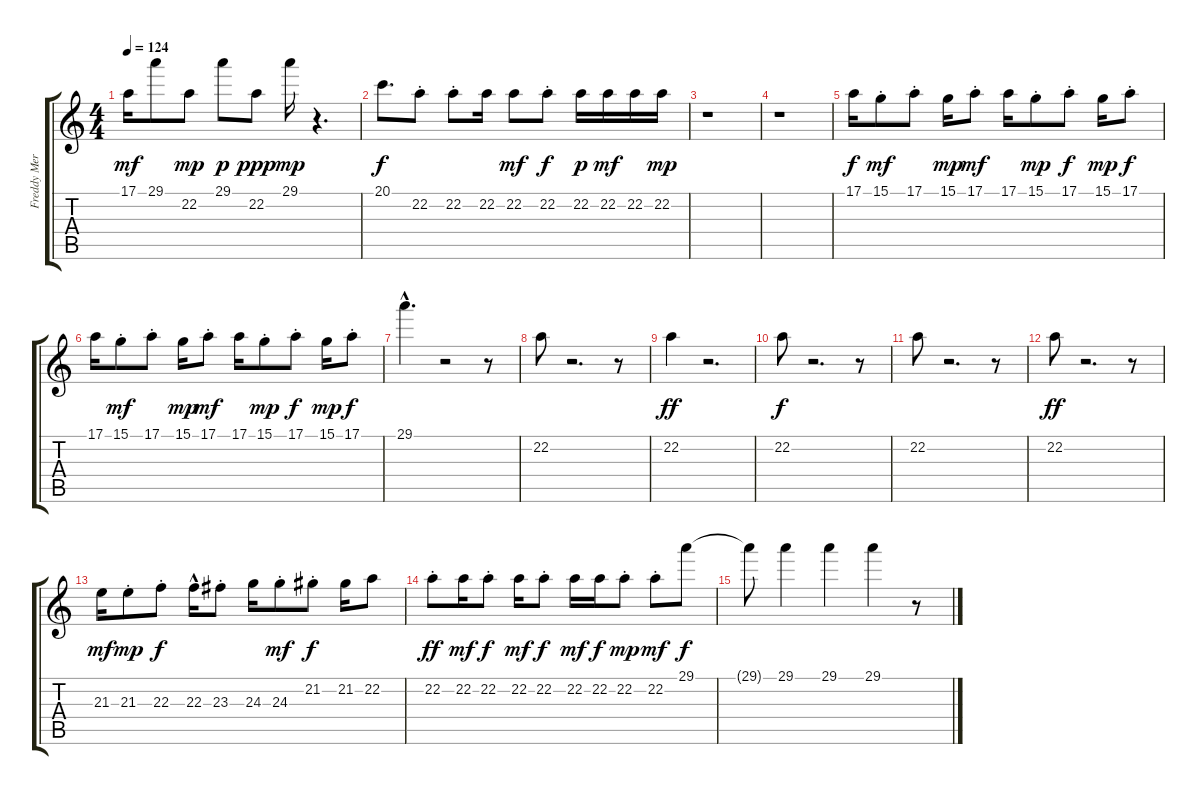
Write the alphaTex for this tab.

\track ("Freddy Mercury / Vocals" "Freddy Mer") {instrument harmonica}
\staff {score tabs}
\tuning (E4 B3 G3 D3 A2 E2) {hide}
\ts (4 4)
\tempo 124
\clef g2
\ks c
17.1.16{dy mf} 29.1.8 22.2.8{dy mp} 29.1.8{dy p} 22.2.8{dy ppp} 29.1.16{dy mp} r.4{d} |
20.1.8{d dy f} 22.2{st}.8 22.2{st}.8 22.2.16 22.2.8{dy mf} 22.2{st}.8{dy f} 22.2.16{dy p} 22.2.16{dy mf} 22.2.16 22.2.16{dy mp} |
r.1 |
r.1 |
17.1.16{dy f} 15.1{st}.8{dy mf} 17.1{st}.8 15.1.16{dy mp} 17.1{st}.8{dy mf} 17.1.16 15.1{st}.8{dy mp} 17.1{st}.8{dy f} 15.1.16{dy mp} 17.1{st}.8{dy f} |
17.1.16 15.1{st}.8{dy mf} 17.1{st}.8 15.1.16{dy mp} 17.1{st}.8{dy mf} 17.1.16 15.1{st}.8{dy mp} 17.1{st}.8{dy f} 15.1.16{dy mp} 17.1{st}.8{dy f} |
29.1{hac}.4{d} r.2 r.8 |
22.2.8 r.2{d} r.8 |
22.2.4{dy ff} r.2{d} |
22.2.8{dy f} r.2{d} r.8 |
22.2.8 r.2{d} r.8 |
22.2.8{dy ff} r.2{d} r.8 |
21.3.16{dy mf} 21.3{st}.8{dy mp} 22.3{st}.8{dy f} 22.3{hac}.16 23.3{st}.8 24.3.16 24.3{st}.8{dy mf} 21.2{st}.8{dy f} 21.2.16 22.2.8 |
22.2{st}.8{dy ff} 22.2.16{dy mf} 22.2{st}.8{dy f} 22.2.16{dy mf} 22.2{st}.8{dy f} 22.2.16{dy mf} 22.2.16{dy f} 22.2{st}.8{dy mp} 22.2{st}.8{dy mf} 29.1.8{dy f} |
29.1{t}.8 29.1.4{volume 8} 29.1.4{volume 5} 29.1.4{volume 2} r.8
